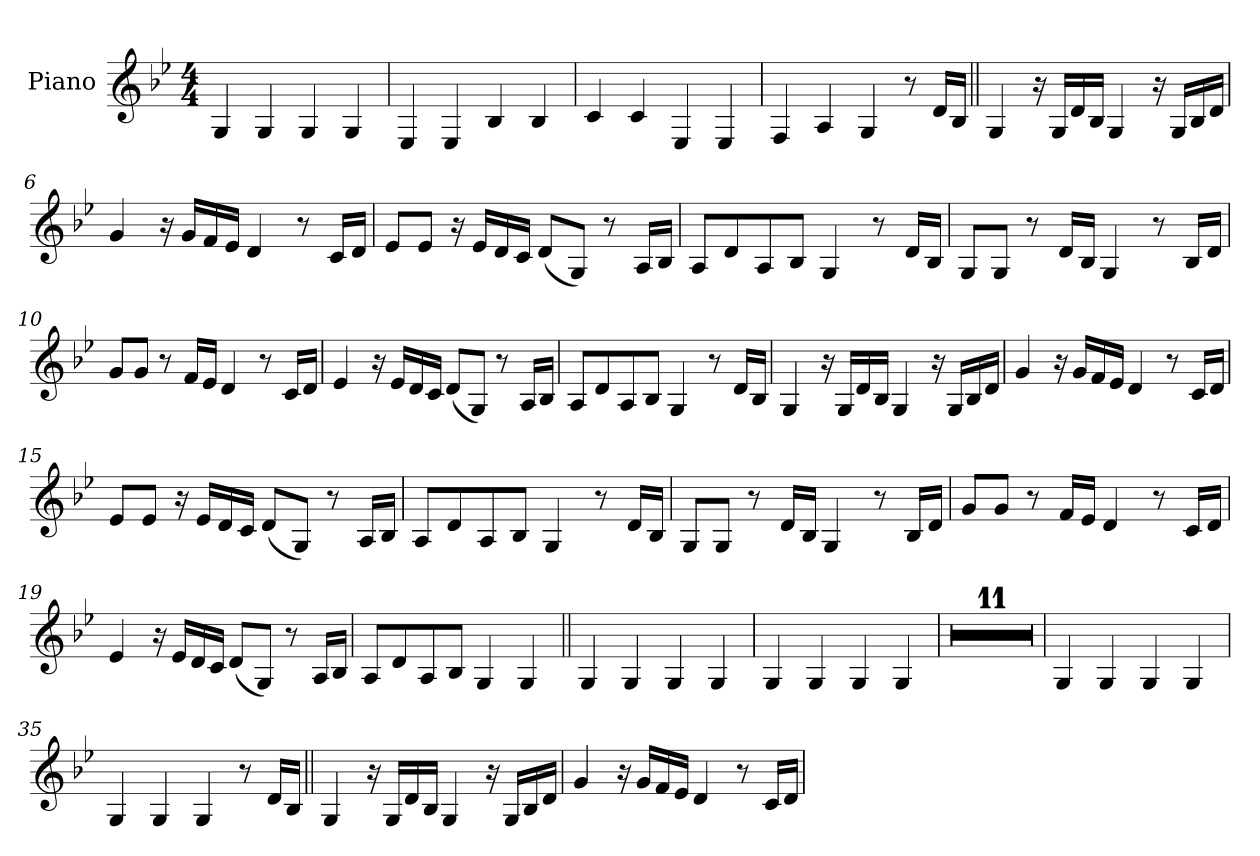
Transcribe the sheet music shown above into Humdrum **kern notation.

**kern
*part1
*staff1
*I"Piano
*I'Pno.
*clefG2
*k[b-e-]
*M4/4
*MM80
=1
4G!
4G!
4G!
4G!
=2
4E-!
4E-!
4B-!
4B-!
=3
4c!
4c!
4E-!
4E-!
=4
4F!
4A!
4G!
8r
16dLL
16B-JJ
=5||
4G
16r
16GLL
16d
16B-JJ
4G
16r
16GLL
16B-
16dJJ
=6
4g
16r
16gLL
16f
16e-JJ
4d
8r
16cLL
16dJJ
=7
8e-L
8e-J
16r
16e-LL
16d
16cJJ
(8dL
8GJ)
8r
16ALL
16B-JJ
=8
8AL
8d
8A
8B-J
4G
8r
16dLL
16B-JJ
=9
8GL
8GJ
8r
16dLL
16B-JJ
4G
8r
16B-LL
16dJJ
=10
8gL
8gJ
8r
16fLL
16e-JJ
4d
8r
16cLL
16dJJ
=11
4e-
16r
16e-LL
16d
16cJJ
(8dL
8GJ)
8r
16ALL
16B-JJ
=12
8AL
8d
8A
8B-J
4G
8r
16dLL
16B-JJ
=13
4G
16r
16GLL
16d
16B-JJ
4G
16r
16GLL
16B-
16dJJ
=14
4g
16r
16gLL
16f
16e-JJ
4d
8r
16cLL
16dJJ
=15
8e-L
8e-J
16r
16e-LL
16d
16cJJ
(8dL
8GJ)
8r
16ALL
16B-JJ
=16
8AL
8d
8A
8B-J
4G
8r
16dLL
16B-JJ
=17
8GL
8GJ
8r
16dLL
16B-JJ
4G
8r
16B-LL
16dJJ
=18
8gL
8gJ
8r
16fLL
16e-JJ
4d
8r
16cLL
16dJJ
=19
4e-
16r
16e-LL
16d
16cJJ
(8dL
8GJ)
8r
16ALL
16B-JJ
=20
8AL
8d
8A
8B-J
4G
4G!
=21||
4G!
4G!
4G!
4G!
=22
4G!
4G!
4G!
4G!
=23
1r
=24
1r
=25
1r
=26
1r
=27
1r
=28
1r
=29
1r
=30
1r
=31
1r
=32
1r
=33
1r
=34
4G!
4G!
4G!
4G!
=35
4G!
4G!
4G!
8r
16dLL
16B-JJ
=36||
4G
16r
16GLL
16d
16B-JJ
4G
16r
16GLL
16B-
16dJJ
=37
4g
16r
16gLL
16f
16e-JJ
4d
8r
16cLL
16dJJ
=
*-
